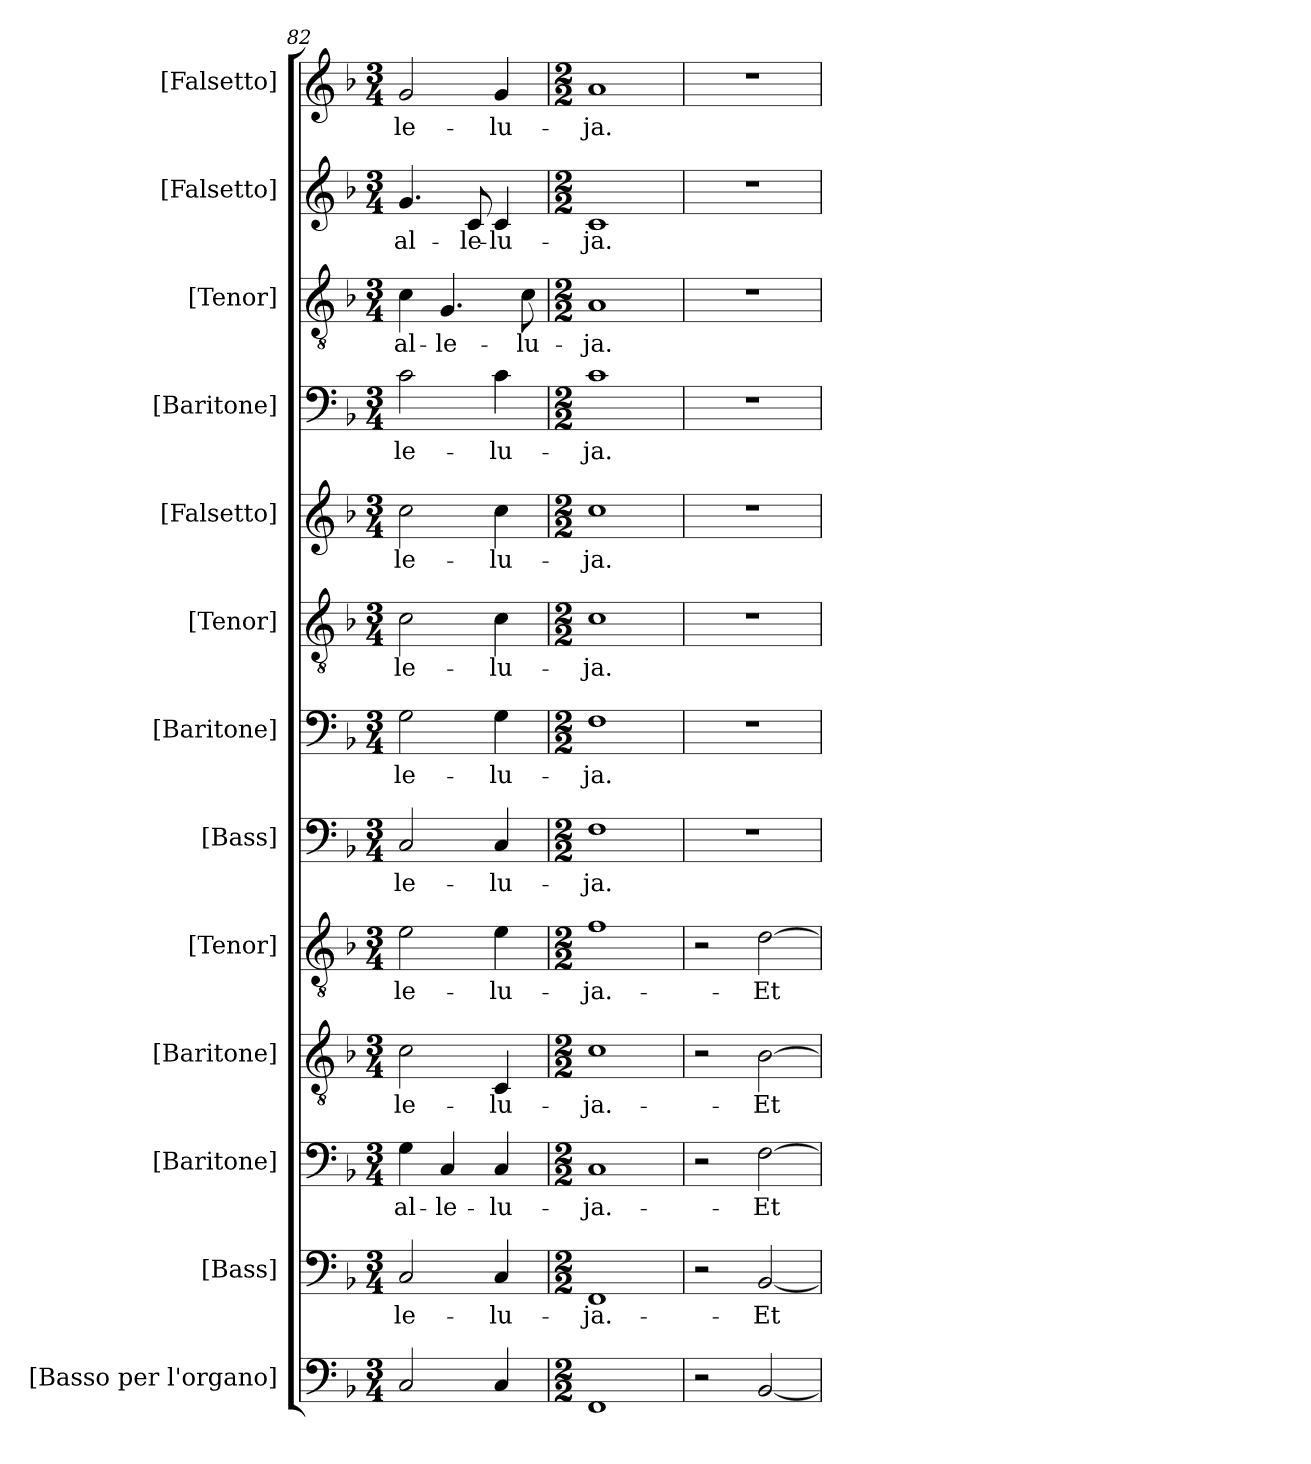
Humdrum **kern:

**kern	**kern	**text	**kern	**text	**kern	**text	**kern	**text	**kern	**text	**kern	**text	**kern	**text	**kern	**text	**kern	**text	**kern	**text	**kern	**text	**kern	**text
*part13	*part12	*part12	*part11	*part11	*part10	*part10	*part9	*part9	*part8	*part8	*part7	*part7	*part6	*part6	*part5	*part5	*part4	*part4	*part3	*part3	*part2	*part2	*part1	*part1
*staff13	*staff12	*staff12	*staff11	*staff11	*staff10	*staff10	*staff9	*staff9	*staff8	*staff8	*staff7	*staff7	*staff6	*staff6	*staff5	*staff5	*staff4	*staff4	*staff3	*staff3	*staff2	*staff2	*staff1	*staff1
*I"[Basso per l'organo]	*I"[Bass]	*	*I"[Baritone]	*	*I"[Baritone]	*	*I"[Tenor]	*	*I"[Bass]	*	*I"[Baritone]	*	*I"[Tenor]	*	*I"[Falsetto]	*	*I"[Baritone]	*	*I"[Tenor]	*	*I"[Falsetto]	*	*I"[Falsetto]	*
*	*I'B.	*	*I'Bar.	*	*I'Bar.	*	*I'T.	*	*I'B.	*	*I'Bar.	*	*I'T.	*	*	*	*I'Bar.	*	*I'T.	*	*	*	*	*
*clefF4	*clefF4	*	*clefF4	*	*clefGv2	*	*clefGv2	*	*clefF4	*	*clefF4	*	*clefGv2	*	*clefG2	*	*clefF4	*	*clefGv2	*	*clefG2	*	*clefG2	*
*	*	*	*	*	*ITrd7c12	*	*ITrd7c12	*	*	*	*	*	*ITrd7c12	*	*	*	*	*	*ITrd7c12	*	*	*	*	*
*k[b-]	*k[b-]	*	*k[b-]	*	*k[b-]	*	*k[b-]	*	*k[b-]	*	*k[b-]	*	*k[b-]	*	*k[b-]	*	*k[b-]	*	*k[b-]	*	*k[b-]	*	*k[b-]	*
*F:	*F:	*	*F:	*	*F:	*	*F:	*	*F:	*	*F:	*	*F:	*	*F:	*	*F:	*	*F:	*	*F:	*	*F:	*
*M3/4	*M3/4	*	*M3/4	*	*M3/4	*	*M3/4	*	*M3/4	*	*M3/4	*	*M3/4	*	*M3/4	*	*M3/4	*	*M3/4	*	*M3/4	*	*M3/4	*
=82	=82	=82	=82	=82	=82	=82	=82	=82	=82	=82	=82	=82	=82	=82	=82	=82	=82	=82	=82	=82	=82	=82	=82	=82
!	!	!LO:LY:b:color=#000000	!	!	!	!	!	!	!	!	!	!	!	!	!	!	!	!	!	!	!	!	!	!
!	!	!	!	!LO:LY:b:color=#000000	!	!	!	!	!	!	!	!	!	!	!	!	!	!	!	!	!	!	!	!
!	!	!	!	!	!	!LO:LY:b:color=#000000	!	!	!	!	!	!	!	!	!	!	!	!	!	!	!	!	!	!
!	!	!	!	!	!	!	!	!LO:LY:b:color=#000000	!	!	!	!	!	!	!	!	!	!	!	!	!	!	!	!
!	!	!	!	!	!	!	!	!	!	!LO:LY:b:color=#000000	!	!	!	!	!	!	!	!	!	!	!	!	!	!
!	!	!	!	!	!	!	!	!	!	!	!	!LO:LY:b:color=#000000	!	!	!	!	!	!	!	!	!	!	!	!
!	!	!	!	!	!	!	!	!	!	!	!	!	!	!LO:LY:b:color=#000000	!	!	!	!	!	!	!	!	!	!
!	!	!	!	!	!	!	!	!	!	!	!	!	!	!	!	!LO:LY:b:color=#000000	!	!	!	!	!	!	!	!
!	!	!	!	!	!	!	!	!	!	!	!	!	!	!	!	!	!	!LO:LY:b:color=#000000	!	!	!	!	!	!
!	!	!	!	!	!	!	!	!	!	!	!	!	!	!	!	!	!	!	!	!LO:LY:b:color=#000000	!	!	!	!
!	!	!	!	!	!	!	!	!	!	!	!	!	!	!	!	!	!	!	!	!	!	!LO:LY:b:color=#000000	!	!
!	!	!	!	!	!	!	!	!	!	!	!	!	!	!	!	!	!	!	!	!	!	!	!	!LO:LY:b:color=#000000
2Ci/	2Ci/	-le--	4Gi\	-al--	2Ci\	-le--	2Ei\	-le--	2Ci/	-le--	2Gi\	-le--	2Ci\	-le--	2cci\	-le--	2ci\	-le--	4Ci\	-al--	4.gi/	-al--	2gi/	-le--
!	!	!	!	!LO:LY:b:color=#000000	!	!	!	!	!	!	!	!	!	!	!	!	!	!	!	!	!	!	!	!
!	!	!	!	!	!	!	!	!	!	!	!	!	!	!	!	!	!	!	!	!LO:LY:b:color=#000000	!	!	!	!
.	.	.	4Ci/	-le--	.	.	.	.	.	.	.	.	.	.	.	.	.	.	4.GGi/	-le--	.	.	.	.
!	!	!	!	!	!	!	!	!	!	!	!	!	!	!	!	!	!	!	!	!	!	!LO:LY:b:color=#000000	!	!
.	.	.	.	.	.	.	.	.	.	.	.	.	.	.	.	.	.	.	.	.	8ci/	-le--	.	.
!	!	!LO:LY:b:color=#000000	!	!	!	!	!	!	!	!	!	!	!	!	!	!	!	!	!	!	!	!	!	!
!	!	!	!	!LO:LY:b:color=#000000	!	!	!	!	!	!	!	!	!	!	!	!	!	!	!	!	!	!	!	!
!	!	!	!	!	!	!LO:LY:b:color=#000000	!	!	!	!	!	!	!	!	!	!	!	!	!	!	!	!	!	!
!	!	!	!	!	!	!	!	!LO:LY:b:color=#000000	!	!	!	!	!	!	!	!	!	!	!	!	!	!	!	!
!	!	!	!	!	!	!	!	!	!	!LO:LY:b:color=#000000	!	!	!	!	!	!	!	!	!	!	!	!	!	!
!	!	!	!	!	!	!	!	!	!	!	!	!LO:LY:b:color=#000000	!	!	!	!	!	!	!	!	!	!	!	!
!	!	!	!	!	!	!	!	!	!	!	!	!	!	!LO:LY:b:color=#000000	!	!	!	!	!	!	!	!	!	!
!	!	!	!	!	!	!	!	!	!	!	!	!	!	!	!	!LO:LY:b:color=#000000	!	!	!	!	!	!	!	!
!	!	!	!	!	!	!	!	!	!	!	!	!	!	!	!	!	!	!LO:LY:b:color=#000000	!	!	!	!	!	!
!	!	!	!	!	!	!	!	!	!	!	!	!	!	!	!	!	!	!	!	!	!	!LO:LY:b:color=#000000	!	!
!	!	!	!	!	!	!	!	!	!	!	!	!	!	!	!	!	!	!	!	!	!	!	!	!LO:LY:b:color=#000000
4Ci/	4Ci/	-lu--	4Ci/	-lu--	4CCi/	-lu--	4Ei\	-lu--	4Ci/	-lu--	4Gi\	-lu--	4Ci\	-lu--	4cci\	-lu--	4ci\	-lu--	.	.	4ci/	-lu--	4gi/	-lu--
!	!	!	!	!	!	!	!	!	!	!	!	!	!	!	!	!	!	!	!	!LO:LY:b:color=#000000	!	!	!	!
.	.	.	.	.	.	.	.	.	.	.	.	.	.	.	.	.	.	.	8Ci\	-lu--	.	.	.	.
=83	=83	=83	=83	=83	=83	=83	=83	=83	=83	=83	=83	=83	=83	=83	=83	=83	=83	=83	=83	=83	=83	=83	=83	=83
*M2/2	*M2/2	*	*M2/2	*	*M2/2	*	*M2/2	*	*M2/2	*	*M2/2	*	*M2/2	*	*M2/2	*	*M2/2	*	*M2/2	*	*M2/2	*	*M2/2	*
!	!	!LO:LY:b:color=#000000	!	!	!	!	!	!	!	!	!	!	!	!	!	!	!	!	!	!	!	!	!	!
!	!	!	!	!LO:LY:b:color=#000000	!	!	!	!	!	!	!	!	!	!	!	!	!	!	!	!	!	!	!	!
!	!	!	!	!	!	!LO:LY:b:color=#000000	!	!	!	!	!	!	!	!	!	!	!	!	!	!	!	!	!	!
!	!	!	!	!	!	!	!	!LO:LY:b:color=#000000	!	!	!	!	!	!	!	!	!	!	!	!	!	!	!	!
!	!	!	!	!	!	!	!	!	!	!LO:LY:b:color=#000000	!	!	!	!	!	!	!	!	!	!	!	!	!	!
!	!	!	!	!	!	!	!	!	!	!	!	!LO:LY:b:color=#000000	!	!	!	!	!	!	!	!	!	!	!	!
!	!	!	!	!	!	!	!	!	!	!	!	!	!	!LO:LY:b:color=#000000	!	!	!	!	!	!	!	!	!	!
!	!	!	!	!	!	!	!	!	!	!	!	!	!	!	!	!LO:LY:b:color=#000000	!	!	!	!	!	!	!	!
!	!	!	!	!	!	!	!	!	!	!	!	!	!	!	!	!	!	!LO:LY:b:color=#000000	!	!	!	!	!	!
!	!	!	!	!	!	!	!	!	!	!	!	!	!	!	!	!	!	!	!	!LO:LY:b:color=#000000	!	!	!	!
!	!	!	!	!	!	!	!	!	!	!	!	!	!	!	!	!	!	!	!	!	!	!LO:LY:b:color=#000000	!	!
!	!	!	!	!	!	!	!	!	!	!	!	!	!	!	!	!	!	!	!	!	!	!	!	!LO:LY:b:color=#000000
1FFi	1FFi	-ja.-	1Ci	-ja.-	1Ci	-ja.-	1Fi	-ja.-	1Fi	-ja.-	1Fi	-ja.-	1Ci	-ja.-	1cci	-ja.-	1ci	-ja.-	1AAi	-ja.-	1ci	-ja.-	1ai	-ja.-
=84	=84	=84	=84	=84	=84	=84	=84	=84	=84	=84	=84	=84	=84	=84	=84	=84	=84	=84	=84	=84	=84	=84	=84	=84
2r	2r	.	2r	.	2r	.	2r	.	1r	.	1r	.	1r	.	1r	.	1r	.	1r	.	1r	.	1r	.
!	!	!LO:LY:b:color=#000000	!	!	!	!	!	!	!	!	!	!	!	!	!	!	!	!	!	!	!	!	!	!
!	!	!	!	!LO:LY:b:color=#000000	!	!	!	!	!	!	!	!	!	!	!	!	!	!	!	!	!	!	!	!
!	!	!	!	!	!	!LO:LY:b:color=#000000	!	!	!	!	!	!	!	!	!	!	!	!	!	!	!	!	!	!
!	!	!	!	!	!	!	!	!LO:LY:b:color=#000000	!	!	!	!	!	!	!	!	!	!	!	!	!	!	!	!
[2BB-i/	[2BB-i/	-Et_-	[2Fi\	-Et_-	[2BB-i\	-Et_-	[2Di\	-Et_-	.	.	.	.	.	.	.	.	.	.	.	.	.	.	.	.
=	=	=	=	=	=	=	=	=	=	=	=	=	=	=	=	=	=	=	=	=	=	=	=	=
*-	*-	*-	*-	*-	*-	*-	*-	*-	*-	*-	*-	*-	*-	*-	*-	*-	*-	*-	*-	*-	*-	*-	*-	*-
